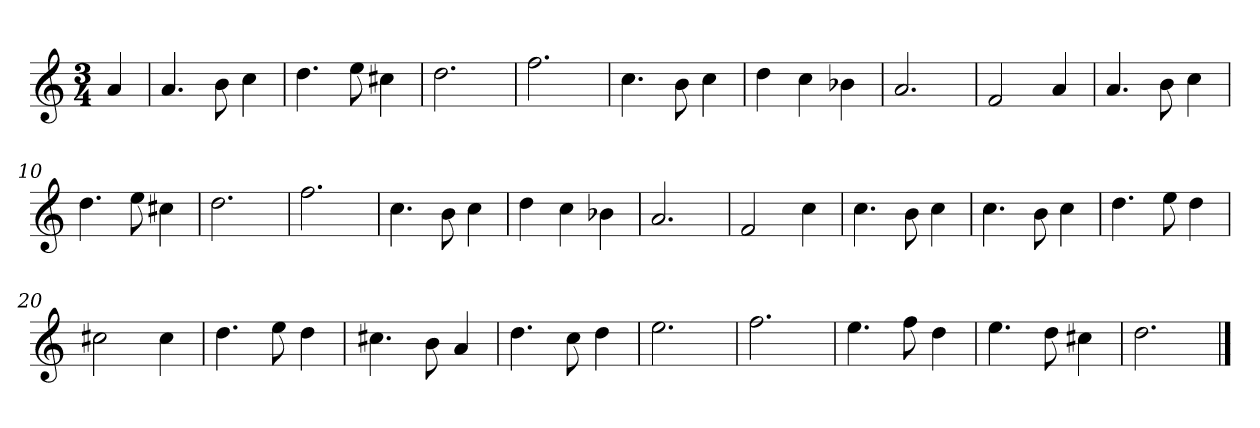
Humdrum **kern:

**kern
*part1
*staff1
*k[]
*M3/4
*MM120
=
4a
=1
4.a
8b
4cc
=2
4.dd
8ee
4cc#X
=3
2.dd
=4
2.ff
=5
4.cc
8b
4cc
=6
4dd
4cc
4b-X
=7
2.a
=8
2f
4a
=9
4.a
8b
4cc
=10
4.dd
8ee
4cc#X
=11
2.dd
=12
2.ff
=13
4.cc
8b
4cc
=14
4dd
4cc
4b-X
=15
2.a
=16
2f
4cc
=17
4.cc
8b
4cc
=18
4.cc
8b
4cc
=19
4.dd
8ee
4dd
=20
2cc#X
4cc#
=21
4.dd
8ee
4dd
=22
4.cc#X
8b
4a
=23
4.dd
8cc
4dd
=24
2.ee
=25
2.ff
=26
4.ee
8ff
4dd
=27
4.ee
8dd
4cc#X
=28
2.dd
==
*-
